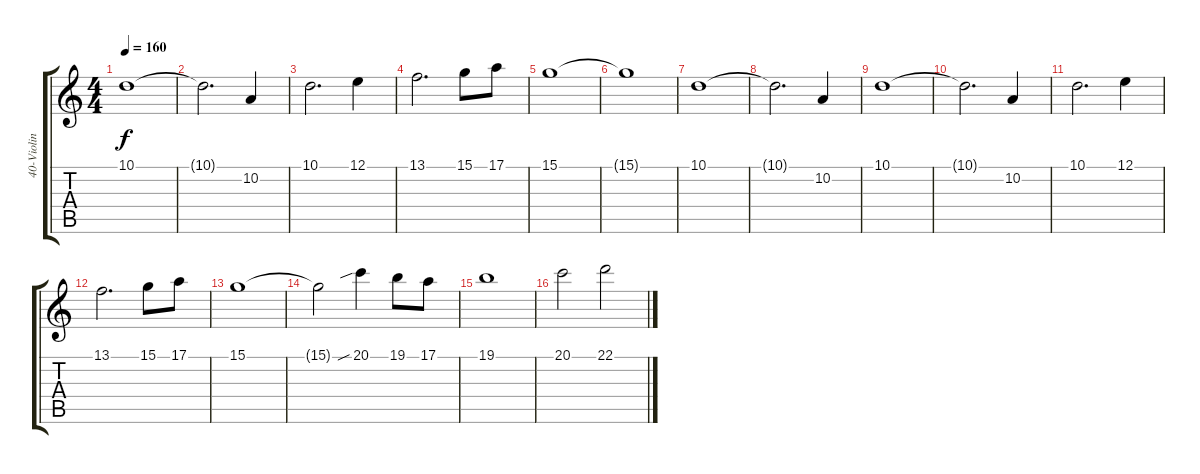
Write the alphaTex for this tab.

\track ("40-Violin " "40-Violin ") {instrument violin}
\staff {score tabs}
\tuning (E4 B3 G3 D3 A2 E2) {hide}
\ts (4 4)
\tempo 160
\clef g2
\ks c
10.1.1{dy f} |
10.1{t}.2{d} 10.2.4 |
10.1.2{d} 12.1.4 |
13.1.2{d} 15.1.8 17.1.8 |
15.1.1 |
15.1{t}.1 |
10.1.1 |
10.1{t}.2{d} 10.2.4 |
10.1.1 |
10.1{t}.2{d} 10.2.4 |
10.1.2{d} 12.1.4 |
13.1.2{d} 15.1.8 17.1.8 |
15.1.1 |
15.1{t}.2 20.1{sib}.4 19.1.8 17.1.8 |
19.1.1 |
20.1.2 22.1.2
